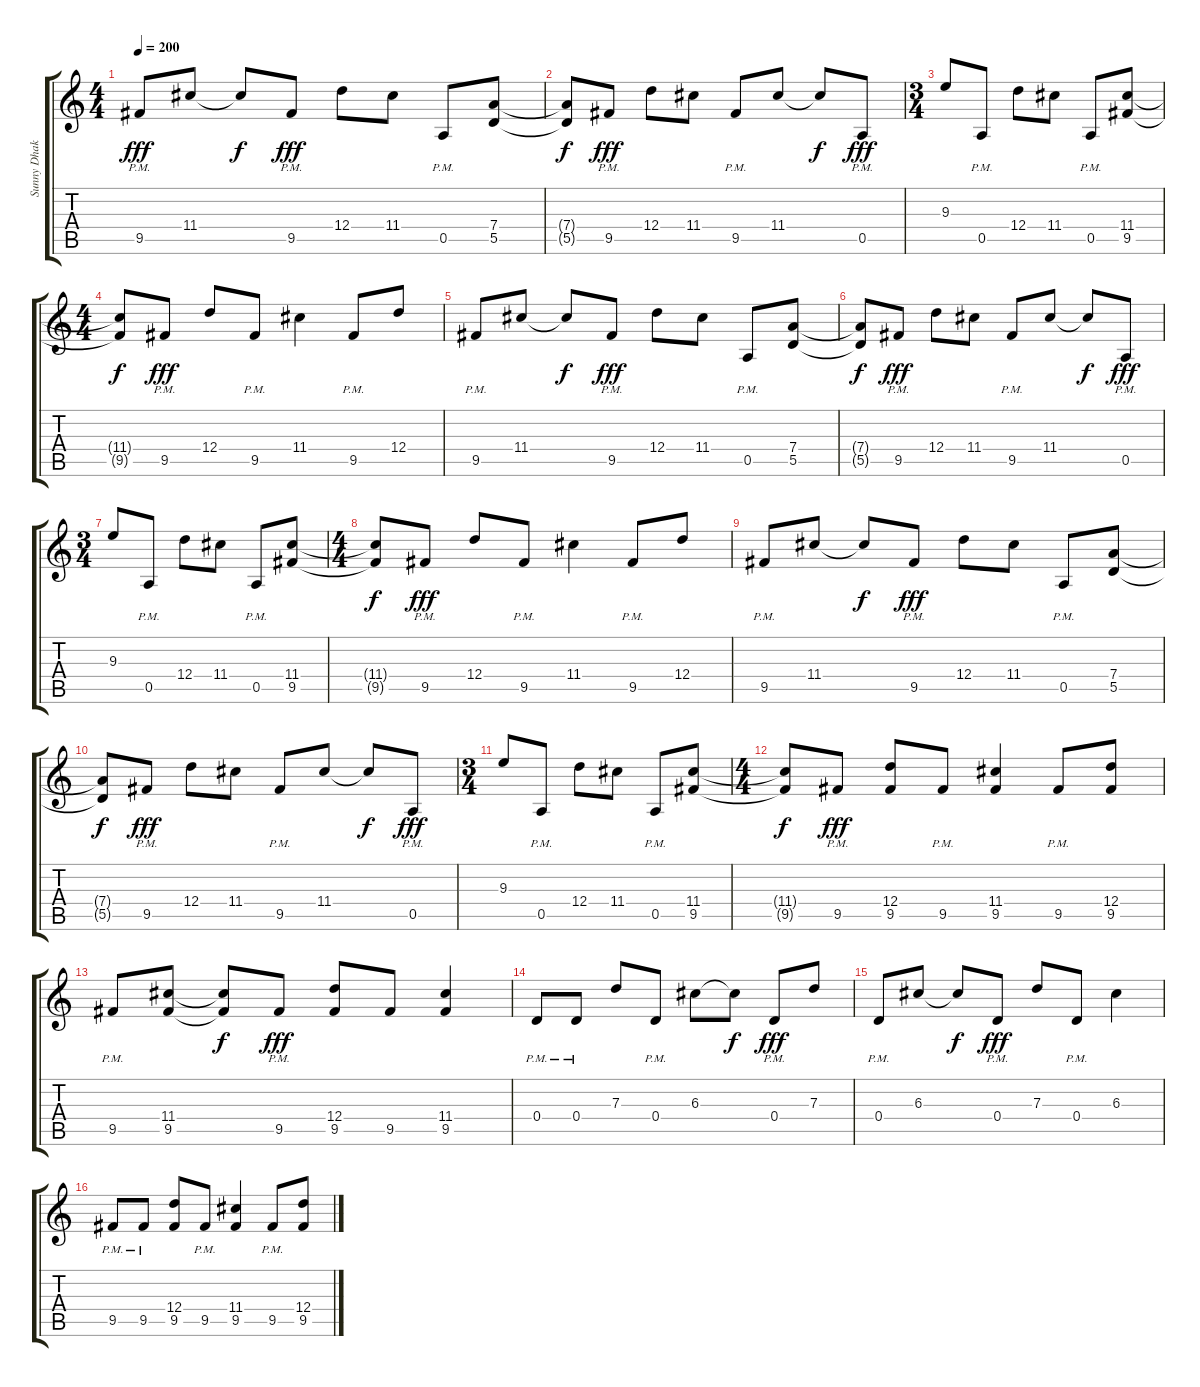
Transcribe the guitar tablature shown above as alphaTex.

\track ("Sunny Dhak" "Sunny Dhak") {instrument distortionguitar}
\staff {score tabs}
\tuning (E4 B3 G3 D3 A2 E2) {hide}
\ts (4 4)
\tempo 200
\clef g2
\ks c
9.5{pm}.8{dy fff} 11.4.8 11.4{t}.8{dy f} 9.5{pm}.8{dy fff} 12.4.8 11.4.8 0.5{pm}.8 (7.4 5.5).8 |
(7.4{t} 5.5{t}).8{dy f} 9.5{pm}.8{dy fff} 12.4.8 11.4.8 9.5{pm}.8 11.4.8 11.4{t}.8{dy f} 0.5{pm}.8{dy fff} |
\ts (3 4)
9.3.8 0.5{pm}.8 12.4.8 11.4.8 0.5{pm}.8 (11.4 9.5).8 |
\ts (4 4)
(11.4{t} 9.5{t}).8{dy f} 9.5{pm}.8{dy fff} 12.4.8 9.5{pm}.8 11.4.4 9.5{pm}.8 12.4.8 |
9.5{pm}.8 11.4.8 11.4{t}.8{dy f} 9.5{pm}.8{dy fff} 12.4.8 11.4.8 0.5{pm}.8 (7.4 5.5).8 |
(7.4{t} 5.5{t}).8{dy f} 9.5{pm}.8{dy fff} 12.4.8 11.4.8 9.5{pm}.8 11.4.8 11.4{t}.8{dy f} 0.5{pm}.8{dy fff} |
\ts (3 4)
9.3.8 0.5{pm}.8 12.4.8 11.4.8 0.5{pm}.8 (11.4 9.5).8 |
\ts (4 4)
(11.4{t} 9.5{t}).8{dy f} 9.5{pm}.8{dy fff} 12.4.8 9.5{pm}.8 11.4.4 9.5{pm}.8 12.4.8 |
9.5{pm}.8 11.4.8 11.4{t}.8{dy f} 9.5{pm}.8{dy fff} 12.4.8 11.4.8 0.5{pm}.8 (7.4 5.5).8 |
(7.4{t} 5.5{t}).8{dy f} 9.5{pm}.8{dy fff} 12.4.8 11.4.8 9.5{pm}.8 11.4.8 11.4{t}.8{dy f} 0.5{pm}.8{dy fff} |
\ts (3 4)
9.3.8 0.5{pm}.8 12.4.8 11.4.8 0.5{pm}.8 (11.4 9.5).8 |
\ts (4 4)
(11.4{t} 9.5{t}).8{dy f} 9.5{pm}.8{dy fff} (12.4 9.5).8 9.5{pm}.8 (11.4 9.5).4 9.5{pm}.8 (12.4 9.5).8 |
9.5{pm}.8 (11.4 9.5).8 (11.4{t} 9.5{t}).8{dy f} 9.5{pm}.8{dy fff} (12.4 9.5).8 9.5.8 (11.4 9.5).4 |
0.4{pm}.8 0.4{pm}.8 7.3.8 0.4{pm}.8 6.3.8 6.3{t}.8{dy f} 0.4{pm}.8{dy fff} 7.3.8 |
0.4{pm}.8 6.3.8 6.3{t}.8{dy f} 0.4{pm}.8{dy fff} 7.3.8 0.4{pm}.8 6.3.4 |
9.5{pm}.8 9.5{pm}.8 (12.4 9.5).8 9.5{pm}.8 (11.4 9.5).4 9.5{pm}.8 (12.4 9.5).8
